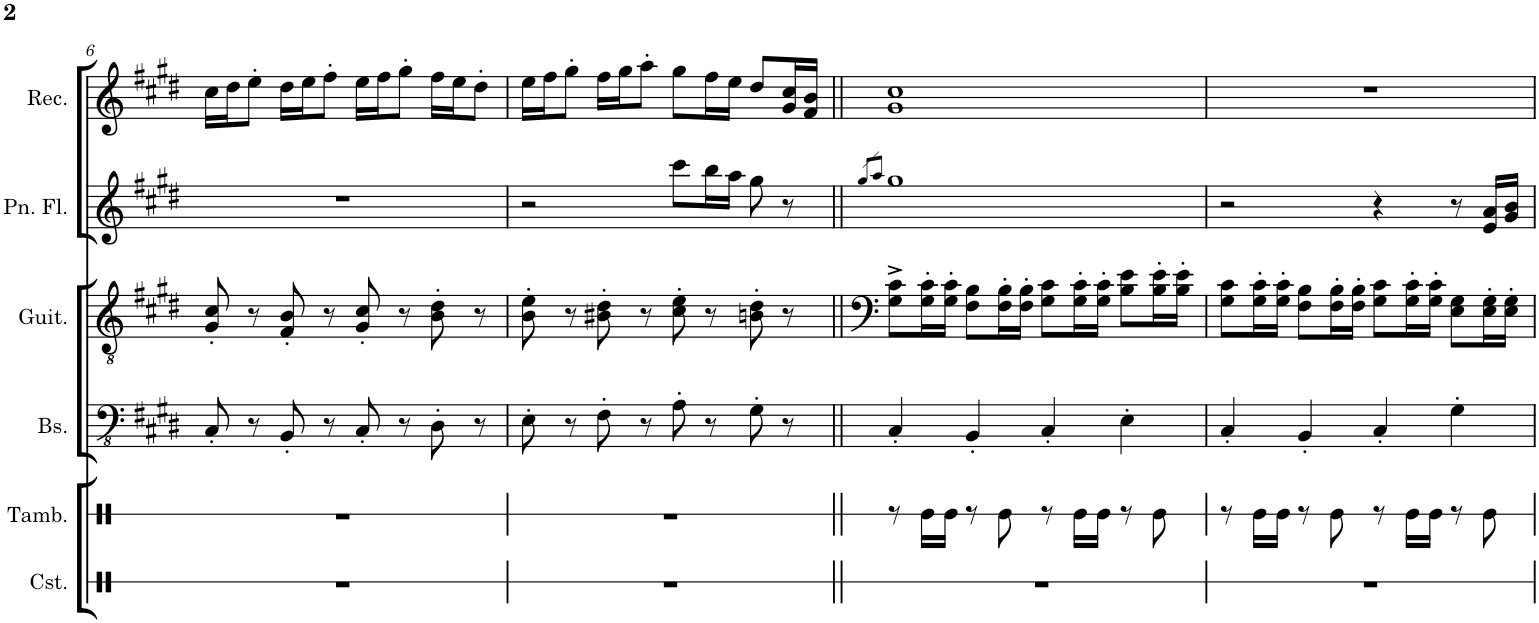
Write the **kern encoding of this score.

**kern	**kern	**kern	**kern	**kern	**kern	**kern	**kern
*part8	*part7	*part6	*part5	*part4	*part3	*part2	*part1
*staff8	*staff7	*staff6	*staff5	*staff4	*staff3	*staff2	*staff1
*I"Pan Flute Delay	*I"Recorder Delay	*I"Castanets	*I"Tambourine	*I"Bass	*I"Guitar	*I"Pan Flute	*I"Recorder
*I'Del.	*I'Del.	*I'Cst.	*I'Tamb.	*I'Bs.	*I'Guit.	*I'Pn. Fl.	*I'Rec.
!!LO:PB:g=z
*clefG2	*clefG2	*clefX	*clefX	*clefFv4	*clefGv2	*clefG2	*clefG2
*k[f#c#g#d#]	*k[f#c#g#d#]	*k[]	*k[]	*k[f#c#g#d#]	*k[f#c#g#d#]	*k[f#c#g#d#]	*k[f#c#g#d#]
*M4/4	*M4/4	*M4/4	*M4/4	*M4/4	*M4/4	*M4/4	*M4/4
=6	=6	=6	=6	=6	=6	=6	=6
!LO:N:vis=32	!	!	!	!	!	!	!
32.r	32.dd#\KLL]	1r	1r	8CC#'/	8G#/' 8c#/'	1r	16cc#\LL
64r	16cc#\	.	.	.	.	.	.
!LO:N:vis=8	!	!	!	!	!	!	!
8.r	.	.	.	.	.	.	16dd#\J
.	16dd#\J	.	.	.	.	.	.
.	.	.	.	8r	8r	.	8ee'\J
.	8ee'\J	.	.	.	.	.	.
4r	.	.	.	8BBB'/	8F#/' 8B/'	.	16dd#\LL
.	16dd#\LL	.	.	.	.	.	.
.	.	.	.	.	.	.	16ee\J
.	16ee\J	.	.	.	.	.	.
.	.	.	.	8r	8r	.	8ff#'\J
.	8ff#'\J	.	.	.	.	.	.
2r	.	.	.	8CC#'/	8G#/' 8c#/'	.	16ee\LL
.	16ee\LL	.	.	.	.	.	.
.	.	.	.	.	.	.	16ff#\J
.	16ff#\J	.	.	.	.	.	.
.	.	.	.	8r	8r	.	8gg#'\J
.	8gg#'\J	.	.	.	.	.	.
.	.	.	.	8DD#'\	8B\' 8d#\'	.	16ff#\LL
.	16ff#\LL	.	.	.	.	.	.
.	.	.	.	.	.	.	16ee\J
.	16ee\J	.	.	.	.	.	.
.	.	.	.	8r	8r	.	8dd#'\J
.	[64dd#'\KKL	.	.	.	.	.	.
.	16dd#\JJ_	.	.	.	.	.	.
=7	=7	=7	=7	=7	=7	=7	=7
!LO:N:vis=32	!	!	!	!	!	!	!
32.r	32.dd#\KLL]	1r	1r	8EE'\	8B\' 8e\'	2r	16ee\LL
2r	16ee\	.	.	.	.	.	.
.	.	.	.	.	.	.	16ff#\J
.	16ff#\J	.	.	.	.	.	.
.	.	.	.	8r	8r	.	8gg#'\J
.	8gg#'\J	.	.	.	.	.	.
.	.	.	.	8FF#'\	8B#X\' 8d#\'	.	16ff#\LL
.	16ff#\LL	.	.	.	.	.	.
.	.	.	.	.	.	.	16gg#\J
.	16gg#\J	.	.	.	.	.	.
.	.	.	.	8r	8r	.	8aa'\J
.	8aa'\J	.	.	.	.	.	.
.	.	.	.	8AA'\	8c#\' 8e\'	8ccc#\L	8gg#\L
8ccc#\L	8gg#\L	.	.	.	.	.	.
.	.	.	.	8r	8r	16bb\L	16ff#\L
16bb\L	16ff#\L	.	.	.	.	.	.
.	.	.	.	.	.	16aa\JJ	16ee\JJ
16aa\JJ	16ee\JJ	.	.	.	.	.	.
.	.	.	.	8GG#'\	8Bn\' 8d#\'	8gg#\	8dd#/L
8gg#	8dd#\L	.	.	.	.	.	.
.	.	.	.	8r	8r	8r	16g#/ 16cc#/L
64r	16g#\ 16cc#\L	.	.	.	.	.	.
16r	.	.	.	.	.	.	16f#/ 16b/JJ
.	[64f#\ [64b\JJkk	.	.	.	.	.	.
=8||	=8||	=8||	=8||	=8||	=8||	=8||	=8||
.	.	.	.	.	.	8qgg#/L	.
.	.	.	.	.	.	8qaa/J	.
!LO:N:vis=32	!	!	!	!	!	!	!
32.r	32.f#]/ 32.b]/LLL	1r	8r	4CC#'/	8G#\^ 8c#\^L	1gg#	1g# 1cc#
8qgg#	.	.	.	.	.	.	.
8qaa	.	.	.	.	.	.	.
[64gg#	[64g#/ [64cc#/JJJk	.	.	.	.	.	.
2...gg#_	2...g#_ 2...cc#_	.	.	.	.	.	.
.	.	.	16Re\LL	.	16G#\' 16c#\'L	.	.
.	.	.	16Re\JJ	.	16G#\' 16c#\'JJ	.	.
.	.	.	8r	4BBB'/	8F#\ 8B\L	.	.
.	.	.	8Re\	.	16F#\' 16B\'L	.	.
.	.	.	.	.	16F#\' 16B\'JJ	.	.
.	.	.	8r	4CC#'/	8G#\ 8c#\L	.	.
.	.	.	16Re\LL	.	16G#\' 16c#\'L	.	.
.	.	.	16Re\JJ	.	16G#\' 16c#\'JJ	.	.
.	.	.	8r	4EE'\	8B\ 8e\L	.	.
.	.	.	8Re\	.	16B\' 16e\'L	.	.
.	.	.	.	.	16B\' 16e\'JJ	.	.
=9	=9	=9	=9	=9	=9	=9	=9
32.gg#]	32.g#] 32.cc#]	1r	8r	4CC#'/	8G#\ 8c#\L	2r	1r
2r	64r	.	.	.	.	.	.
!	!LO:N:vis=8	!	!	!	!	!	!
.	8.r	.	.	.	.	.	.
.	.	.	16Re\LL	.	16G#\' 16c#\'L	.	.
.	.	.	16Re\JJ	.	16G#\' 16c#\'JJ	.	.
.	4r	.	8r	4BBB'/	8F#\ 8B\L	.	.
.	.	.	8Re\	.	16F#\' 16B\'L	.	.
.	.	.	.	.	16F#\' 16B\'JJ	.	.
.	2r	.	8r	4CC#'/	8G#\ 8c#\L	4r	.
4r	.	.	.	.	.	.	.
.	.	.	16Re\LL	.	16G#\' 16c#\'L	.	.
.	.	.	16Re\JJ	.	16G#\' 16c#\'JJ	.	.
.	.	.	8r	4GG#'\	8E\ 8G#\L	8r	.
8r	.	.	.	.	.	.	.
.	.	.	8Re\	.	16E\' 16G#\'L	16e/ 16a/LL	.
16e/ 16a/LL	.	.	.	.	.	.	.
.	.	.	.	.	16E\' 16G#\'JJ	16g#/ 16b/JJ	.
[64g#/ [64b/JJkk	.	.	.	.	.	.	.
=	=	=	=	=	=	=	=
*-	*-	*-	*-	*-	*-	*-	*-
